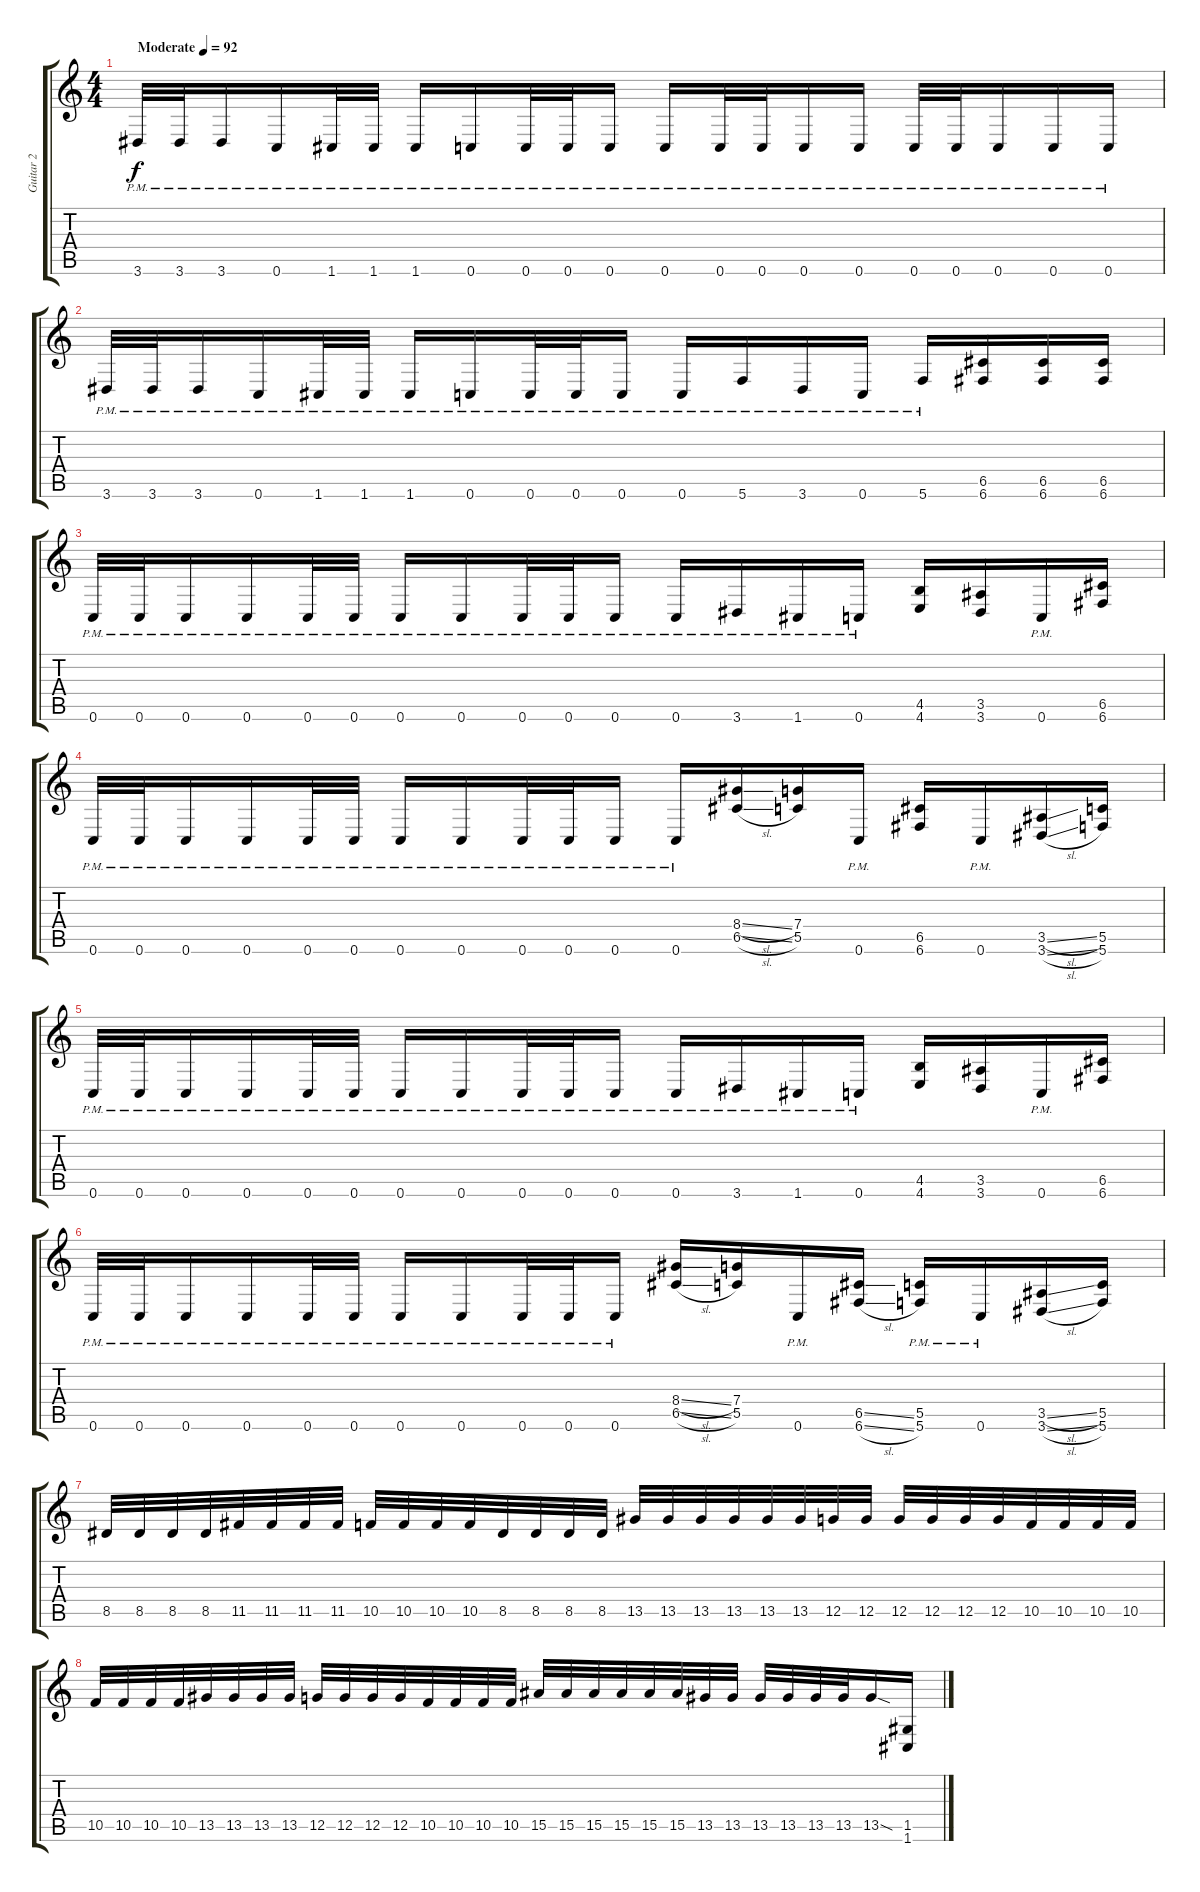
\track ("Guitar 2" "Guitar 2") {instrument distortionguitar}
\staff {score tabs}
\tuning (D4 A3 F3 C3 G2 C2) {hide}
\ts (4 4)
\tempo (92 "Moderate")
\clef g2
\ks c
3.6{pm}.32{dy f instrument distortionguitar} 3.6{pm}.32 3.6{pm}.16 0.6{pm}.16 1.6{pm}.32 1.6{pm}.32 1.6{pm}.16 0.6{pm}.16 0.6{pm}.32 0.6{pm}.32 0.6{pm}.16 0.6{pm}.16 0.6{pm}.32 0.6{pm}.32 0.6{pm}.16 0.6{pm}.16 0.6{pm}.32 0.6{pm}.32 0.6{pm}.16 0.6{pm}.16 0.6{pm}.16 |
3.6{pm}.32 3.6{pm}.32 3.6{pm}.16 0.6{pm}.16 1.6{pm}.32 1.6{pm}.32 1.6{pm}.16 0.6{pm}.16 0.6{pm}.32 0.6{pm}.32 0.6{pm}.16 0.6{pm}.16 5.6{pm}.16 3.6{pm}.16 0.6{pm}.16 5.6{pm}.16 (6.5 6.6).16 (6.5 6.6).16 (6.5 6.6).16 |
0.6{pm}.32 0.6{pm}.32 0.6{pm}.16 0.6{pm}.16 0.6{pm}.32 0.6{pm}.32 0.6{pm}.16 0.6{pm}.16 0.6{pm}.32 0.6{pm}.32 0.6{pm}.16 0.6{pm}.16 3.6{pm}.16 1.6{pm}.16 0.6{pm}.16 (4.5 4.6).16 (3.5 3.6).16 0.6{pm}.16 (6.5 6.6).16 |
0.6{pm}.32 0.6{pm}.32 0.6{pm}.16 0.6{pm}.16 0.6{pm}.32 0.6{pm}.32 0.6{pm}.16 0.6{pm}.16 0.6{pm}.32 0.6{pm}.32 0.6{pm}.16 0.6{pm}.16 (8.4{sl} 6.5{sl}).16 (7.4 5.5).16 0.6{pm}.16 (6.5 6.6).16 0.6{pm}.16 (3.5{sl} 3.6{sl}).16 (5.5 5.6).16 |
0.6{pm}.32 0.6{pm}.32 0.6{pm}.16 0.6{pm}.16 0.6{pm}.32 0.6{pm}.32 0.6{pm}.16 0.6{pm}.16 0.6{pm}.32 0.6{pm}.32 0.6{pm}.16 0.6{pm}.16 3.6{pm}.16 1.6{pm}.16 0.6{pm}.16 (4.5 4.6).16 (3.5 3.6).16 0.6{pm}.16 (6.5 6.6).16 |
0.6{pm}.32 0.6{pm}.32 0.6{pm}.16 0.6{pm}.16 0.6{pm}.32 0.6{pm}.32 0.6{pm}.16 0.6{pm}.16 0.6{pm}.32 0.6{pm}.32 0.6{pm}.16 (8.4{sl} 6.5{sl}).16 (7.4 5.5).16 0.6{pm}.16 (6.5{ss} 6.6{sl}).16 (5.5 5.6{pm}).16 0.6{pm}.16 (3.5{sl} 3.6{sl}).16 (5.5 5.6).16 |
8.5.32 8.5.32 8.5.32 8.5.32 11.5.32 11.5.32 11.5.32 11.5.32 10.5.32 10.5.32 10.5.32 10.5.32 8.5.32 8.5.32 8.5.32 8.5.32 13.5.32 13.5.32 13.5.32 13.5.32 13.5.32 13.5.32 12.5.32 12.5.32 12.5.32 12.5.32 12.5.32 12.5.32 10.5.32 10.5.32 10.5.32 10.5.32 |
10.5.32 10.5.32 10.5.32 10.5.32 13.5.32 13.5.32 13.5.32 13.5.32 12.5.32 12.5.32 12.5.32 12.5.32 10.5.32 10.5.32 10.5.32 10.5.32 15.5.32 15.5.32 15.5.32 15.5.32 15.5.32 15.5.32 13.5.32 13.5.32 13.5.32 13.5.32 13.5.32 13.5.32 13.5{sod}.16 (1.5 1.6).16
